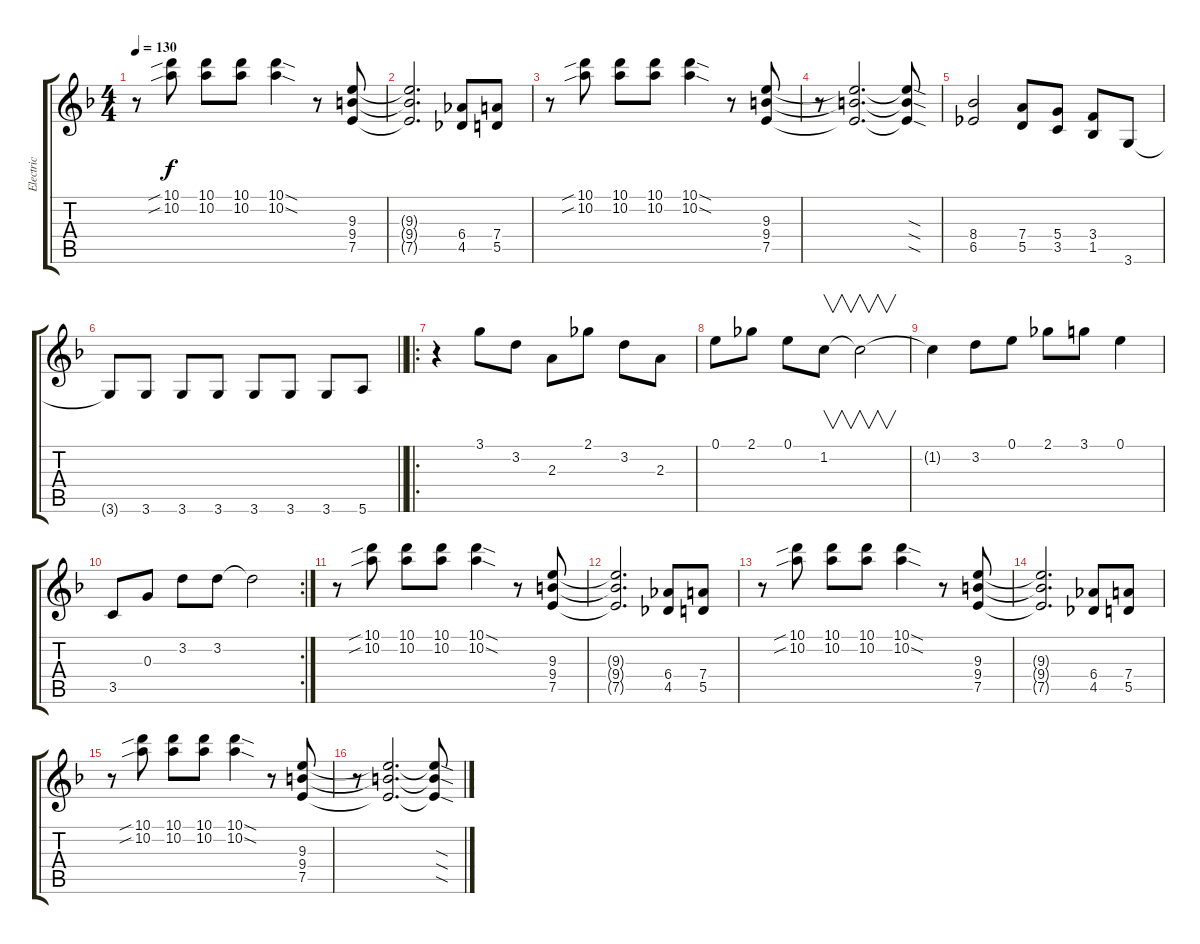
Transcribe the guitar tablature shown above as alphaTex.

\track ("Electric" "Electric") {instrument electricguitarclean}
\staff {score tabs}
\tuning (E4 B3 G3 D3 A2 E2) {hide}
\ts (4 4)
\tempo 130
\clef g2
\ks f
r.8{dy f} (10.1{sib} 10.2{sib}).8 (10.1 10.2).8 (10.1 10.2).8 (10.1{sod} 10.2{sod}).4 r.8 (9.3 9.4 7.5).8 |
(9.3{t} 9.4{t} 7.5{t}).2{d} (6.4 4.5).8 (7.4 5.5).8 |
r.8 (10.1{sib} 10.2{sib}).8 (10.1 10.2).8 (10.1 10.2).8 (10.1{sod} 10.2{sod}).4 r.8 (9.3 9.4 7.5).8 |
r.8 (9.3{t} 9.4{t} 7.5{t}).2{d} (9.3{sod t} 9.4{sod t} 7.5{sod t}).8 |
(8.4 6.5).2 (7.4 5.5).8 (5.4 3.5).8 (3.4 1.5).8 3.6.8 |
\barLineRight lightlight
3.6{t}.8 3.6.8 3.6.8 3.6.8 3.6.8 3.6.8 3.6.8 5.6.8 |
\ro
r.4 3.1.8 3.2.8 2.3.8 2.1.8 3.2.8 2.3.8 |
0.1.8 2.1.8 0.1.8 1.2.8{v} 1.2{t}.2{v} |
1.2{t}.4 3.2.8 0.1.8 2.1.8 3.1.8 0.1.4 |
\rc 2
3.5.8 0.3.8 3.2.8 3.2.8 3.2{t}.2 |
r.8 (10.1{sib} 10.2{sib}).8 (10.1 10.2).8 (10.1 10.2).8 (10.1{sod} 10.2{sod}).4 r.8 (9.3 9.4 7.5).8 |
(9.3{t} 9.4{t} 7.5{t}).2{d} (6.4 4.5).8 (7.4 5.5).8 |
r.8 (10.1{sib} 10.2{sib}).8 (10.1 10.2).8 (10.1 10.2).8 (10.1{sod} 10.2{sod}).4 r.8 (9.3 9.4 7.5).8 |
(9.3{t} 9.4{t} 7.5{t}).2{d} (6.4 4.5).8 (7.4 5.5).8 |
r.8 (10.1{sib} 10.2{sib}).8 (10.1 10.2).8 (10.1 10.2).8 (10.1{sod} 10.2{sod}).4 r.8 (9.3 9.4 7.5).8 |
r.8 (9.3{t} 9.4{t} 7.5{t}).2{d} (9.3{sod t} 9.4{sod t} 7.5{sod t}).8
